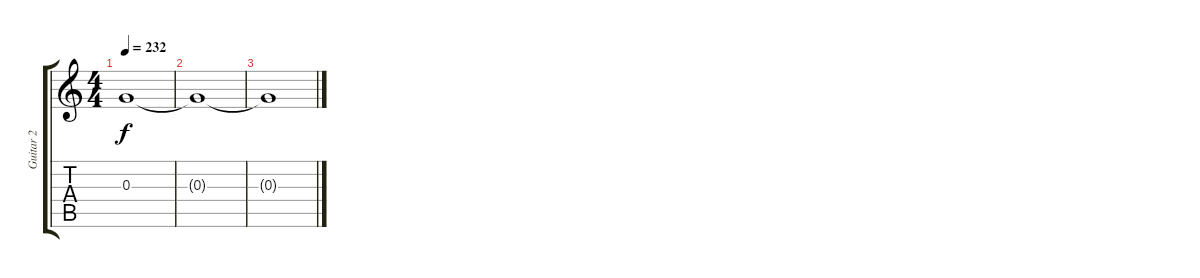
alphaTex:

\track ("Guitar 2" "Guitar 2") {instrument acousticguitarsteel}
\staff {score tabs}
\tuning (E4 B3 G3 D3 A2 E2) {hide}
\ts (4 4)
\tempo 232
\clef g2
\ks c
0.3.1{dy f} |
0.3{t}.1 |
0.3{t}.1
